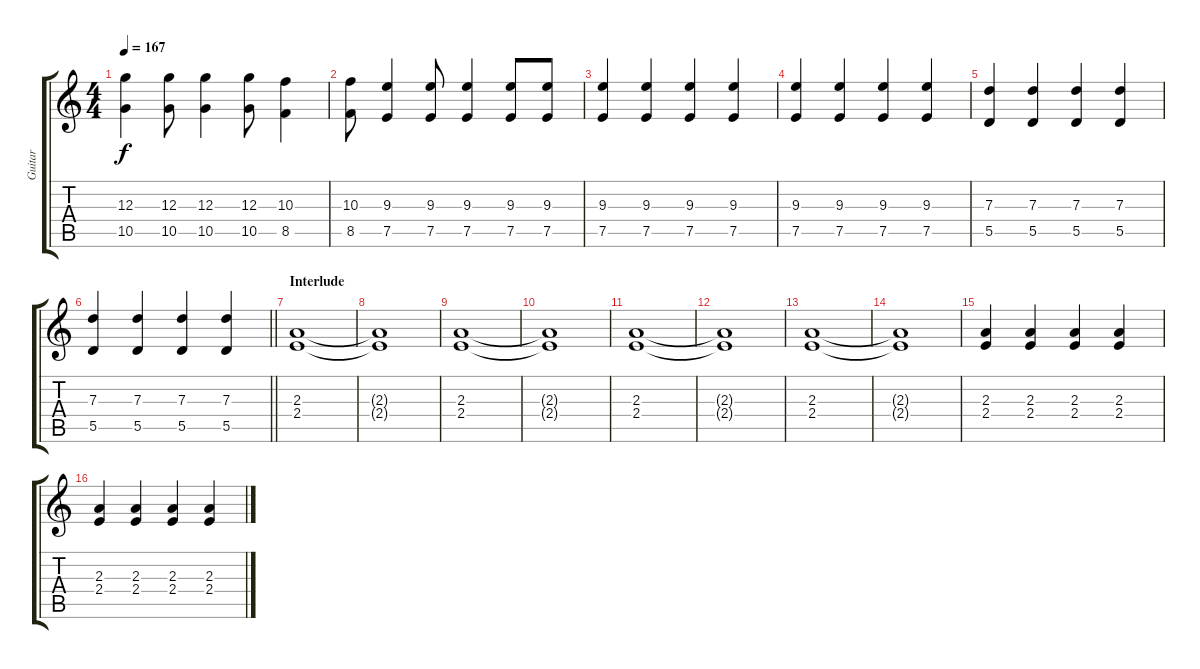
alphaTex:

\track ("Guitar" "Guitar") {instrument distortionguitar}
\staff {score tabs}
\tuning (E4 B3 G3 D3 A2 E2) {hide}
\ts (4 4)
\tempo 167
\clef g2
\ks c
(12.3 10.5).4{dy f} (12.3 10.5).8 (12.3 10.5).4 (12.3 10.5).8 (10.3 8.5).4 |
(10.3 8.5).8 (9.3 7.5).4 (9.3 7.5).8 (9.3 7.5).4 (9.3 7.5).8 (9.3 7.5).8 |
(9.3 7.5).4 (9.3 7.5).4 (9.3 7.5).4 (9.3 7.5).4 |
(9.3 7.5).4 (9.3 7.5).4 (9.3 7.5).4 (9.3 7.5).4 |
(7.3 5.5).4 (7.3 5.5).4 (7.3 5.5).4 (7.3 5.5).4 |
\barLineRight lightlight
(7.3 5.5).4 (7.3 5.5).4 (7.3 5.5).4 (7.3 5.5).4 |
\section ("" "Interlude")
(2.3 2.4).1 |
(2.3{t} 2.4{t}).1 |
(2.3 2.4).1 |
(2.3{t} 2.4{t}).1 |
(2.3 2.4).1 |
(2.3{t} 2.4{t}).1 |
(2.3 2.4).1 |
(2.3{t} 2.4{t}).1 |
(2.3 2.4).4 (2.3 2.4).4 (2.3 2.4).4 (2.3 2.4).4 |
(2.3 2.4).4 (2.3 2.4).4 (2.3 2.4).4 (2.3 2.4).4
